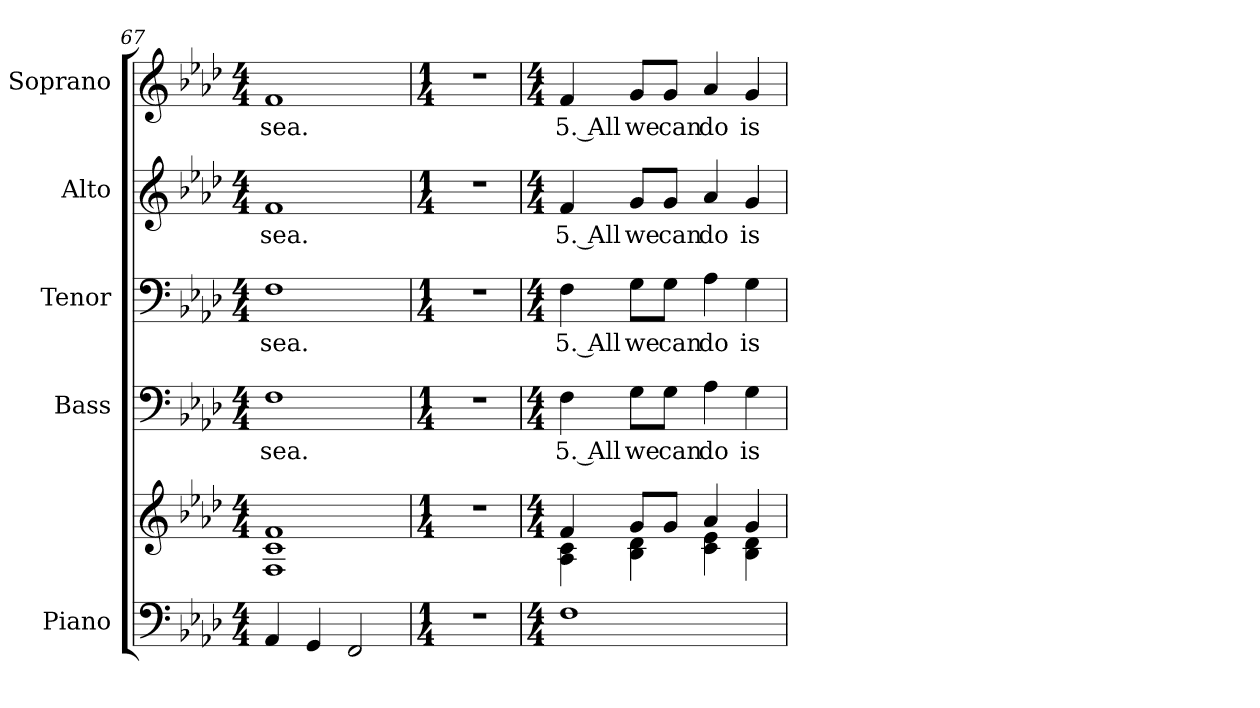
**kern	**kern	**kern	**text	**kern	**text	**kern	**text	**kern	**text
*part5	*part5	*part4	*part4	*part3	*part3	*part2	*part2	*part1	*part1
*staff6	*staff5	*staff4	*staff4	*staff3	*staff3	*staff2	*staff2	*staff1	*staff1
*I"Piano	*	*I"Bass	*	*I"Tenor	*	*I"Alto	*	*I"Soprano	*
*I'Pno.	*	*I'B.	*	*I'T.	*	*I'A.	*	*I'S.	*
!!LO:PB:g=z
*clefF4	*clefG2	*clefF4	*	*clefF4	*	*clefG2	*	*clefG2	*
*k[b-e-a-d-]	*k[b-e-a-d-]	*k[b-e-a-d-]	*	*k[b-e-a-d-]	*	*k[b-e-a-d-]	*	*k[b-e-a-d-]	*
*A-:	*A-:	*A-:	*	*A-:	*	*A-:	*	*A-:	*
*M4/4	*M4/4	*M4/4	*	*M4/4	*	*M4/4	*	*M4/4	*
=67	=67	=67	=67	=67	=67	=67	=67	=67	=67
*	*^	*	*	*	*	*	*	*	*
!	!	!	!	!LO:LY:b:color=#000000	!	!	!	!	!	!
!	!	!	!	!	!	!LO:LY:b:color=#000000	!	!	!	!
!	!	!	!	!	!	!	!	!LO:LY:b:color=#000000	!	!
!	!	!	!	!	!	!	!	!	!	!LO:LY:b:color=#000000
4AA-i/	1fi	1Fi 1ci	1Fi	sea.	1Fi	sea.	1fi	sea.	1fi	sea.
4GGi/	.	.	.	.	.	.	.	.	.	.
2FFi/	.	.	.	.	.	.	.	.	.	.
*	*v	*v	*	*	*	*	*	*	*	*
=68	=68	=68	=68	=68	=68	=68	=68	=68	=68
*M1/4	*M1/4	*M1/4	*	*M1/4	*	*M1/4	*	*M1/4	*
!LO:N:vis=1	!LO:N:vis=1	!LO:N:vis=1	!	!LO:N:vis=1	!	!LO:N:vis=1	!	!LO:N:vis=1	!
4r	4r	4r	.	4r	.	4r	.	4r	.
!!LO:PB:g=z
=69	=69	=69	=69	=69	=69	=69	=69	=69	=69
*M4/4	*M4/4	*M4/4	*	*M4/4	*	*M4/4	*	*M4/4	*
*	*^	*	*	*	*	*	*	*	*
!	!	!	!	!LO:LY:b:color=#000000	!	!	!	!	!	!
!	!	!	!	!	!	!LO:LY:b:color=#000000	!	!	!	!
!	!	!	!	!	!	!	!	!LO:LY:b:color=#000000	!	!
!	!	!	!	!	!	!	!	!	!	!LO:LY:b:color=#000000
1Fi	4fi/	4A-i\ 4ci	4Fi\	5. All	4Fi\	5. All	4fi/	5. All	4fi/	5. All
!	!	!	!	!LO:LY:b:color=#000000	!	!	!	!	!	!
!	!	!	!	!	!	!LO:LY:b:color=#000000	!	!	!	!
!	!	!	!	!	!	!	!	!LO:LY:b:color=#000000	!	!
!	!	!	!	!	!	!	!	!	!	!LO:LY:b:color=#000000
.	8gi/L	4B-i\ 4d-i	8Gi\L	we	8Gi\L	we	8gi/L	we	8gi/L	we
!	!	!	!	!LO:LY:b:color=#000000	!	!	!	!	!	!
!	!	!	!	!	!	!LO:LY:b:color=#000000	!	!	!	!
!	!	!	!	!	!	!	!	!LO:LY:b:color=#000000	!	!
!	!	!	!	!	!	!	!	!	!	!LO:LY:b:color=#000000
.	8gi/J	.	8Gi\J	can	8Gi\J	can	8gi/J	can	8gi/J	can
!	!	!	!	!LO:LY:b:color=#000000	!	!	!	!	!	!
!	!	!	!	!	!	!LO:LY:b:color=#000000	!	!	!	!
!	!	!	!	!	!	!	!	!LO:LY:b:color=#000000	!	!
!	!	!	!	!	!	!	!	!	!	!LO:LY:b:color=#000000
.	4a-i/	4ci\ 4e-i	4A-i\	do	4A-i\	do	4a-i/	do	4a-i/	do
!	!	!	!	!LO:LY:b:color=#000000	!	!	!	!	!	!
!	!	!	!	!	!	!LO:LY:b:color=#000000	!	!	!	!
!	!	!	!	!	!	!	!	!LO:LY:b:color=#000000	!	!
!	!	!	!	!	!	!	!	!	!	!LO:LY:b:color=#000000
.	4gi/	4B-i\ 4d-i	4Gi\	is	4Gi\	is	4gi/	is	4gi/	is
*	*v	*v	*	*	*	*	*	*	*	*
=	=	=	=	=	=	=	=	=	=
*-	*-	*-	*-	*-	*-	*-	*-	*-	*-
